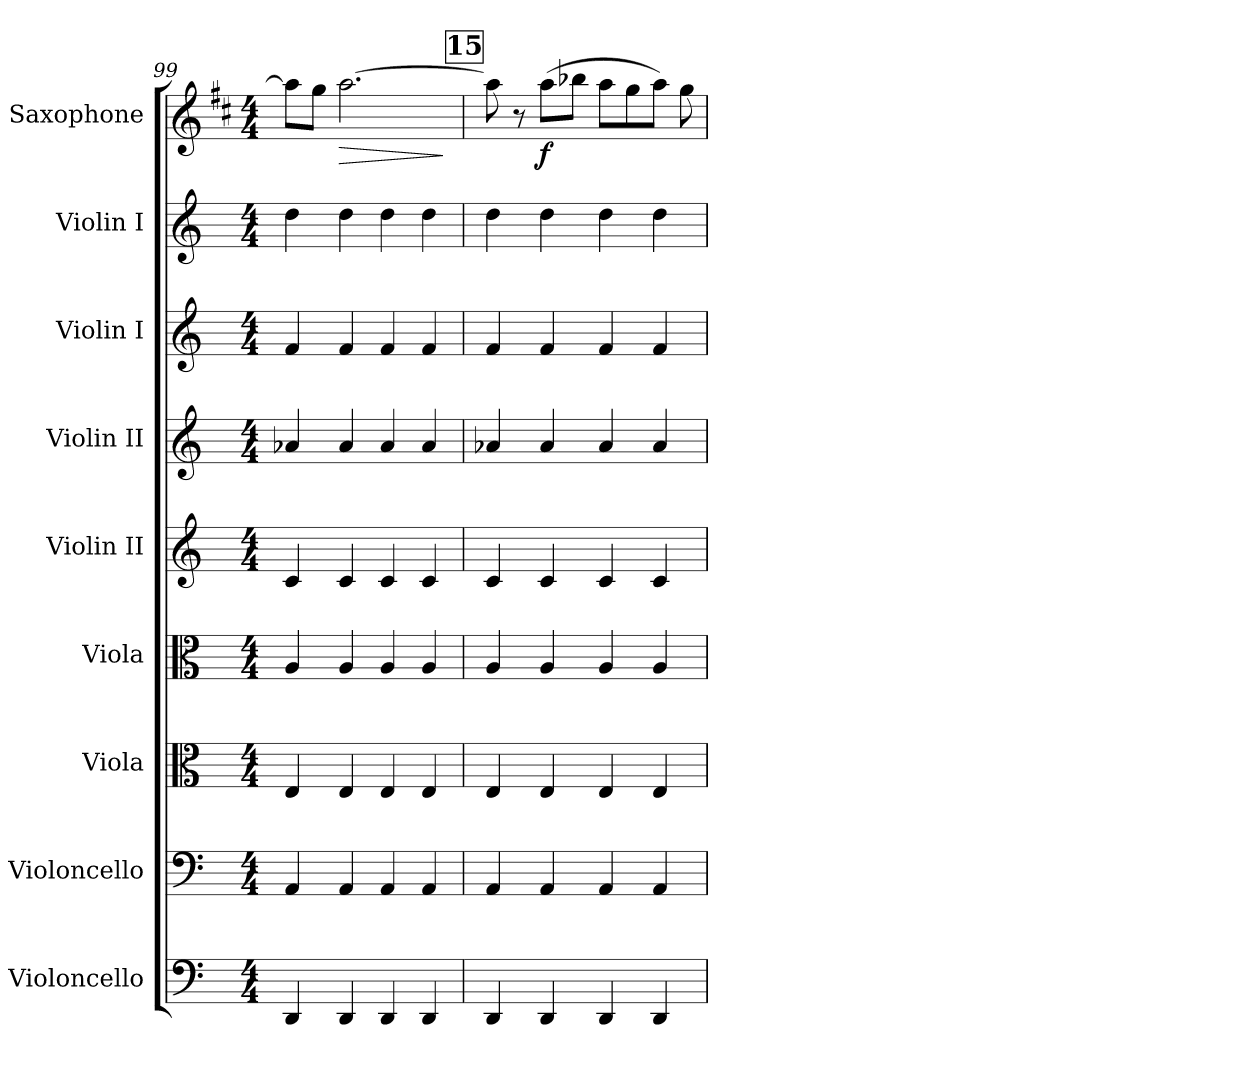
**kern	**kern	**kern	**kern	**kern	**kern	**kern	**kern	**kern	**dynam
*part9	*part8	*part7	*part6	*part5	*part4	*part3	*part2	*part1	*part1
*staff9	*staff8	*staff7	*staff6	*staff5	*staff4	*staff3	*staff2	*staff1	*staff1
*I"Violoncello	*I"Violoncello	*I"Viola	*I"Viola	*I"Violin II	*I"Violin II	*I"Violin I	*I"Violin I	*I"Saxophone	*
*I'Vc.	*I'Vc.	*I'Vla.	*I'Vla.	*I'Vln. II	*I'Vln. II	*I'Vln. I	*I'Vln. I	*	*
*clefF4	*clefF4	*clefC3	*clefC3	*clefG2	*clefG2	*clefG2	*clefG2	*clefG2	*
*	*	*	*	*	*	*	*	*ITrd1c2	*
*k[]	*k[]	*k[]	*k[]	*k[]	*k[]	*k[]	*k[]	*k[]	*
*	*	*	*	*	*	*	*	*C:	*
*M4/4	*M4/4	*M4/4	*M4/4	*M4/4	*M4/4	*M4/4	*M4/4	*M4/4	*
=99	=99	=99	=99	=99	=99	=99	=99	=99	=99
4DD"	4AA"	4E"	4A"	4c"	4a-X"	4f"	4dd"	8ggL]	.
.	.	.	.	.	.	.	.	8ffJ	.
!	!	!	!	!	!	!	!	!	!LO:HP:b
4DD"	4AA"	4E"	4A"	4c"	4a-"	4f"	4dd"	[2.gg	>
4DD"	4AA"	4E"	4A"	4c"	4a-"	4f"	4dd"	.	.
4DD"	4AA"	4E"	4A"	4c"	4a-"	4f"	4dd"	.	.
.	.	.	.	.	.	.	.	.	]
!!LO:REH:place=s1:t=15
=100	=100	=100	=100	=100	=100	=100	=100	=100	=100
4DD"	4AA"	4E"	4A"	4c"	4a-X"	4f"	4dd	8gg]	.
.	.	.	.	.	.	.	.	8r	.
4DD"	4AA"	4E"	4A"	4c"	4a-"	4f"	4dd	(8ggL	f
.	.	.	.	.	.	.	.	8aa-XJ	.
4DD"	4AA"	4E"	4A"	4c"	4a-"	4f"	4dd	8ggL	.
.	.	.	.	.	.	.	.	8ff	.
4DD"	4AA"	4E"	4A"	4c"	4a-"	4f"	4dd	8ggJ)	.
.	.	.	.	.	.	.	.	8ff	.
=	=	=	=	=	=	=	=	=	=
*-	*-	*-	*-	*-	*-	*-	*-	*-	*-
